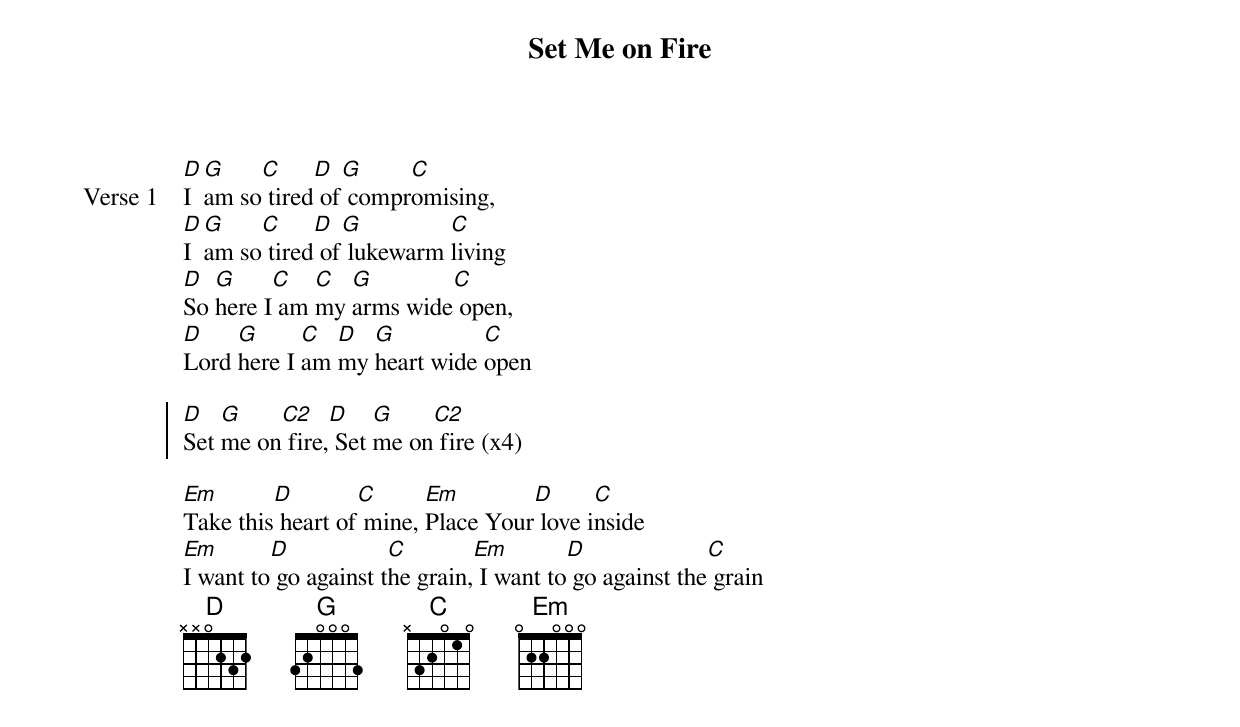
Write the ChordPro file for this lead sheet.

{title: Set Me on Fire}
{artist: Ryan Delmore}
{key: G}

{start_of_verse: Verse 1}
[D]I [G]am so[C] tired[D] of[G] compr[C]omising,
[D]I [G]am so[C] tired[D] of[G] lukewarm [C]living
[D]So [G]here I[C] am [C]my [G]arms wide[C] open,
[D]Lord [G]here I [C]am [D]my [G]heart wide [C]open
{end_of_verse}

{start_of_chorus}
[D]Set [G]me on[C2] fire,[D] Set [G]me on[C2] fire (x4)
{end_of_chorus}

{start_of_bridge}
[Em]Take this[D] heart of[C] mine, [Em]Place Your[D] love i[C]nside
[Em]I want to[D] go against t[C]he grain,[Em] I want to[D] go against the[C] grain
{end_of_bridge}
